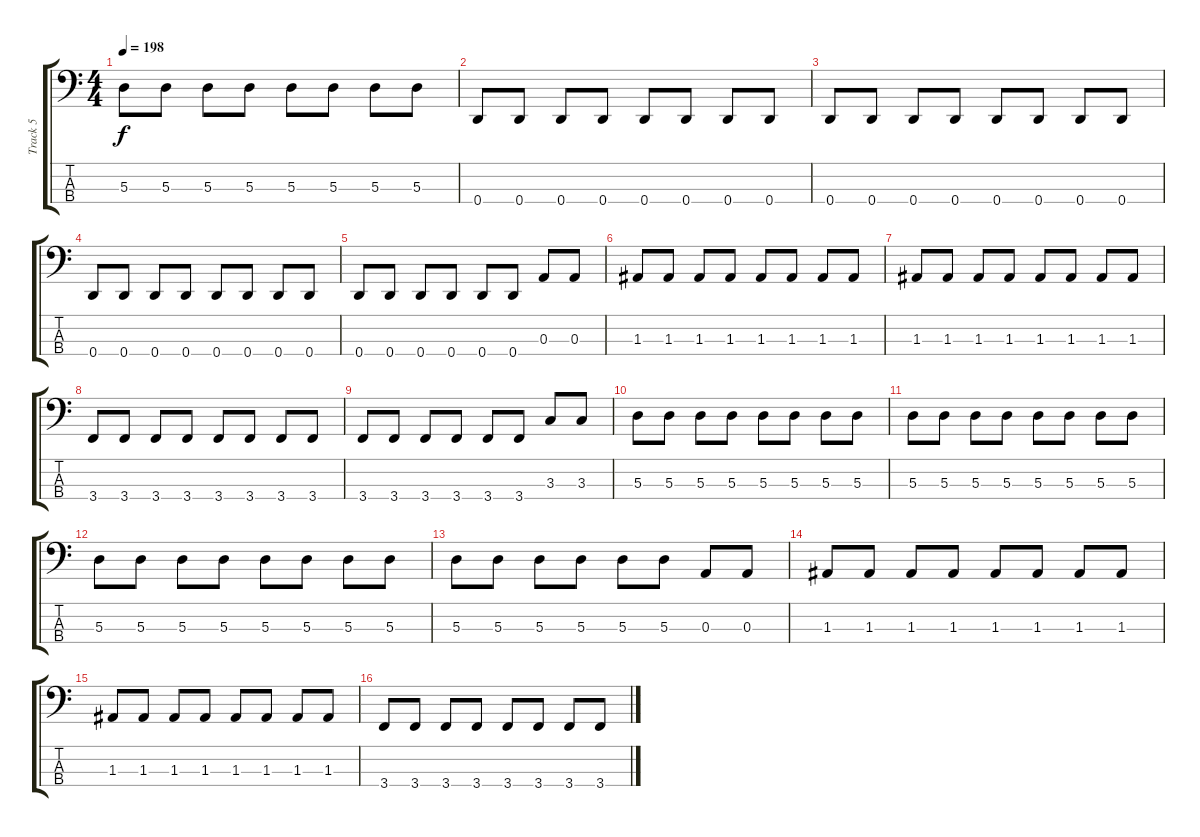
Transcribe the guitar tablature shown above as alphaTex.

\track ("Track 5" "Track 5") {instrument electricbassfinger}
\staff {score tabs}
\tuning (G2 D2 A1 D1) {hide}
\ts (4 4)
\tempo 198
\clef f4
\ks c
5.3.8{dy f} 5.3.8 5.3.8 5.3.8 5.3.8 5.3.8 5.3.8 5.3.8 |
0.4.8 0.4.8 0.4.8 0.4.8 0.4.8 0.4.8 0.4.8 0.4.8 |
0.4.8 0.4.8 0.4.8 0.4.8 0.4.8 0.4.8 0.4.8 0.4.8 |
0.4.8 0.4.8 0.4.8 0.4.8 0.4.8 0.4.8 0.4.8 0.4.8 |
0.4.8 0.4.8 0.4.8 0.4.8 0.4.8 0.4.8 0.3.8 0.3.8 |
1.3.8 1.3.8 1.3.8 1.3.8 1.3.8 1.3.8 1.3.8 1.3.8 |
1.3.8 1.3.8 1.3.8 1.3.8 1.3.8 1.3.8 1.3.8 1.3.8 |
3.4.8 3.4.8 3.4.8 3.4.8 3.4.8 3.4.8 3.4.8 3.4.8 |
3.4.8 3.4.8 3.4.8 3.4.8 3.4.8 3.4.8 3.3.8 3.3.8 |
5.3.8 5.3.8 5.3.8 5.3.8 5.3.8 5.3.8 5.3.8 5.3.8 |
5.3.8 5.3.8 5.3.8 5.3.8 5.3.8 5.3.8 5.3.8 5.3.8 |
5.3.8 5.3.8 5.3.8 5.3.8 5.3.8 5.3.8 5.3.8 5.3.8 |
5.3.8 5.3.8 5.3.8 5.3.8 5.3.8 5.3.8 0.3.8 0.3.8 |
1.3.8 1.3.8 1.3.8 1.3.8 1.3.8 1.3.8 1.3.8 1.3.8 |
1.3.8 1.3.8 1.3.8 1.3.8 1.3.8 1.3.8 1.3.8 1.3.8 |
3.4.8 3.4.8 3.4.8 3.4.8 3.4.8 3.4.8 3.4.8 3.4.8
